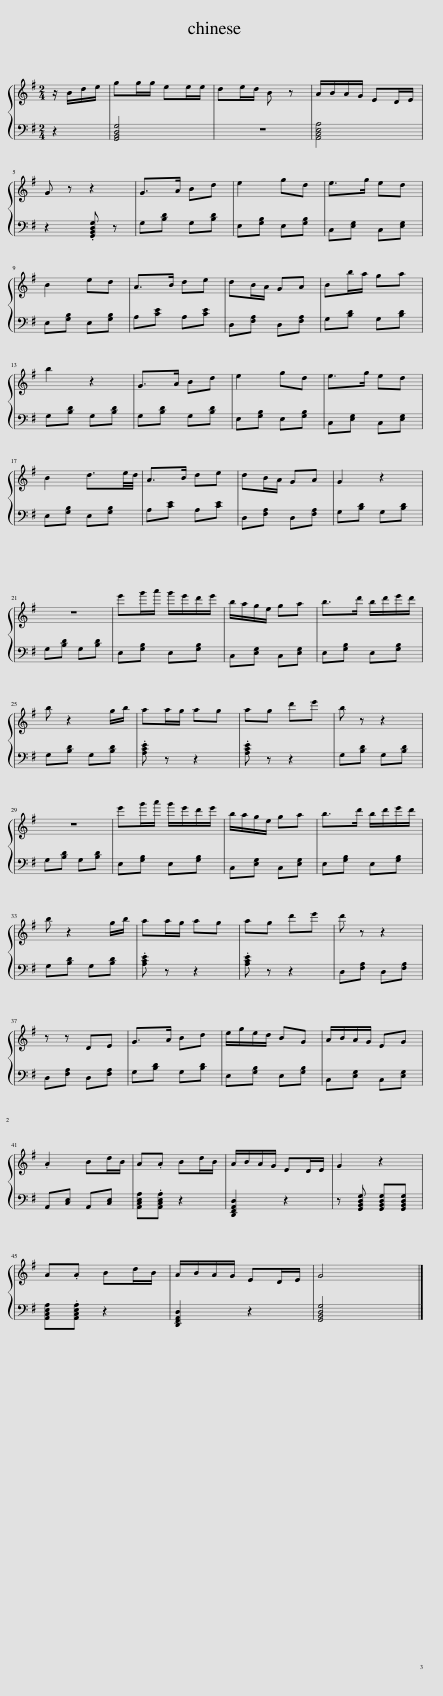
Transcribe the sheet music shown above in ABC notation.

X:1
%%score { 1 | 2 }
L:1/8
M:2/4
I:linebreak $
K:G
V:1 treble
V:2 bass
V:1
 z/ B/d/e/ | gg/g/ ee/e/ | de/d/ B z | A/B/A/G/ ED/E/ |$ G z z2 | %5
 G>A Bd | e2 gd | e>g ed |$ B2 ed | A>B de | %10
 dB/A/ GA | Bb/a/ ga |$ b2 z2 | G>A Bd | e2 gd | %15
 e>g ed |$ B2 d3/2e/4d/4 | A>B de | dB/A/ GA | G2 z2 |$ %20
 z4 | e'g'/a'/ g'/e'/d'/e'/ | b/a/g/e/ ga | b>d' b/d'/e'/d'/ |$ b z2 g/b/ | %25
 aa/g/ ag | ag d'e' | b z z2 |$ z4 | e'g'/a'/ g'/e'/d'/e'/ | %30
 b/a/g/e/ ga | b>d' b/d'/e'/d'/ |$ b z2 g/b/ | aa/g/ ag | ag d'e' | %35
 d' z z2 |$ z z DE | G>A Bd | e/g/e/d/ BG | A/B/A/G/ EG |$ %40
 .A2 Bd/B/ | A.A Bd/B/ | A/B/A/G/ ED/E/ | G2 z2 |$ A.A Bd/B/ | %45
 A/B/A/G/ ED/E/ | G4 |] %47
V:2
 z2 | [G,,B,,D,G,]4 | z4 | [A,,C,E,A,]4 |$ z2 .[G,,B,,D,G,] z | %5
 G,[B,D] G,[B,D] | E,[G,B,] E,[G,B,] | C,[E,G,] C,[E,G,] |$ E,[G,B,] E,[G,B,] | A,[CE] A,[CE] | %10
 D,[F,A,] D,[F,A,] | G,[B,D] G,[B,D] |$ G,[B,D] G,[B,D] | G,[B,D] G,[B,D] | E,[G,B,] E,[G,B,] | %15
 C,[E,G,] C,[E,G,] |$ E,[G,B,] E,[G,B,] | A,[CE] A,[CE] | D,[F,A,] D,[F,A,] | G,[B,D] G,[B,D] |$ %20
 G,[B,D] G,[B,D] | E,[G,B,] E,[G,B,] | C,[E,G,] C,[E,G,] | E,[G,B,] E,[G,B,] |$ G,[B,D] G,[B,D] | %25
 .[A,CE] z z2 | .[A,CE] z z2 | G,[B,D] G,[B,D] |$ G,[B,D] G,[B,D] | E,[G,B,] E,[G,B,] | %30
 C,[E,G,] C,[E,G,] | E,[G,B,] E,[G,B,] |$ G,[B,D] G,[B,D] | .[A,CE] z z2 | .[A,CE] z z2 | %35
 D,[F,A,] D,[F,A,] |$ D,[F,A,] D,[F,A,] | G,[B,D] G,[B,D] | E,[G,B,] E,[G,B,] | C,[E,G,] C,[E,G,] |$ %40
 A,,[C,E,] A,,[C,E,] | [A,,C,E,A,].[A,,C,E,A,] z2 | [D,,F,,A,,D,]2 z2 | z [G,,B,,D,G,] [G,,B,,D,G,][G,,B,,D,G,] |$ [A,,C,E,A,].[A,,C,E,A,] z2 | %45
 [D,,F,,A,,D,]2 z2 | [G,,B,,D,G,]4 |] %47
